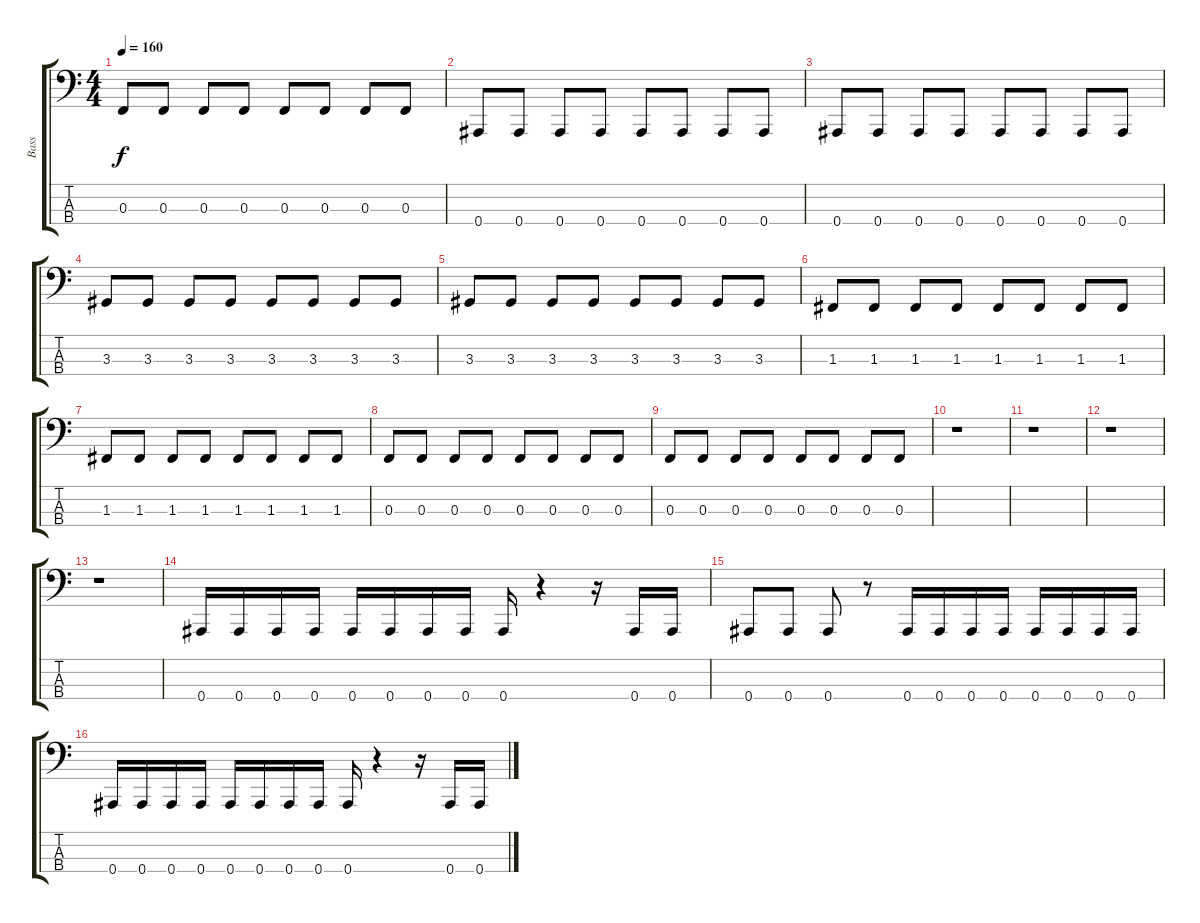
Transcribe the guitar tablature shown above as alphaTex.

\track ("Bass" "Bass") {instrument electricbassfinger}
\staff {score tabs}
\tuning (Eb2 Bb1 F1 Bb0) {hide}
\ts (4 4)
\tempo 160
\clef f4
\ks c
0.3.8{dy f} 0.3.8 0.3.8 0.3.8 0.3.8 0.3.8 0.3.8 0.3.8 |
0.4.8 0.4.8 0.4.8 0.4.8 0.4.8 0.4.8 0.4.8 0.4.8 |
0.4.8 0.4.8 0.4.8 0.4.8 0.4.8 0.4.8 0.4.8 0.4.8 |
3.3.8 3.3.8 3.3.8 3.3.8 3.3.8 3.3.8 3.3.8 3.3.8 |
3.3.8 3.3.8 3.3.8 3.3.8 3.3.8 3.3.8 3.3.8 3.3.8 |
1.3.8 1.3.8 1.3.8 1.3.8 1.3.8 1.3.8 1.3.8 1.3.8 |
1.3.8 1.3.8 1.3.8 1.3.8 1.3.8 1.3.8 1.3.8 1.3.8 |
0.3.8 0.3.8 0.3.8 0.3.8 0.3.8 0.3.8 0.3.8 0.3.8 |
0.3.8 0.3.8 0.3.8 0.3.8 0.3.8 0.3.8 0.3.8 0.3.8 |
r.1 |
r.1 |
r.1 |
r.1 |
0.4.16 0.4.16 0.4.16 0.4.16 0.4.16 0.4.16 0.4.16 0.4.16 0.4.16 r.4 r.16 0.4.16 0.4.16 |
0.4.8 0.4.8 0.4.8 r.8 0.4.16 0.4.16 0.4.16 0.4.16 0.4.16 0.4.16 0.4.16 0.4.16 |
0.4.16 0.4.16 0.4.16 0.4.16 0.4.16 0.4.16 0.4.16 0.4.16 0.4.16 r.4 r.16 0.4.16 0.4.16
